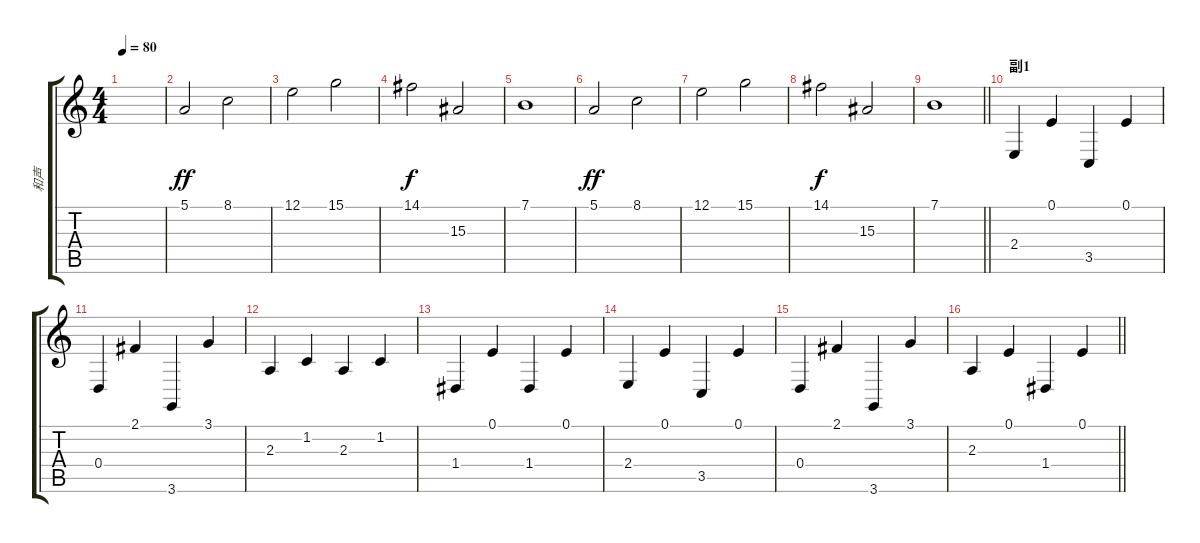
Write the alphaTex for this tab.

\track ("和声" "和声") {instrument stringensemble2}
\staff {score tabs}
\tuning (E4 B3 G3 D3 A2 E2) {hide}
\ts (4 4)
\tempo 80
\clef g2
\ks c
|
5.1.2{dy ff} 8.1.2 |
12.1.2 15.1.2 |
14.1.2{dy f} 15.3.2 |
7.1.1 |
5.1.2{dy ff} 8.1.2 |
12.1.2 15.1.2 |
14.1.2{dy f} 15.3.2 |
\barLineRight lightlight
7.1.1 |
\section ("" "副1")
2.4.4 0.1.4 3.5.4 0.1.4 |
0.4.4 2.1.4 3.6.4 3.1.4 |
2.3.4 1.2.4 2.3.4 1.2.4 |
1.4.4 0.1.4 1.4.4 0.1.4 |
2.4.4 0.1.4 3.5.4 0.1.4 |
0.4.4 2.1.4 3.6.4 3.1.4 |
\barLineRight lightlight
2.3.4 0.1.4 1.4.4 0.1.4
